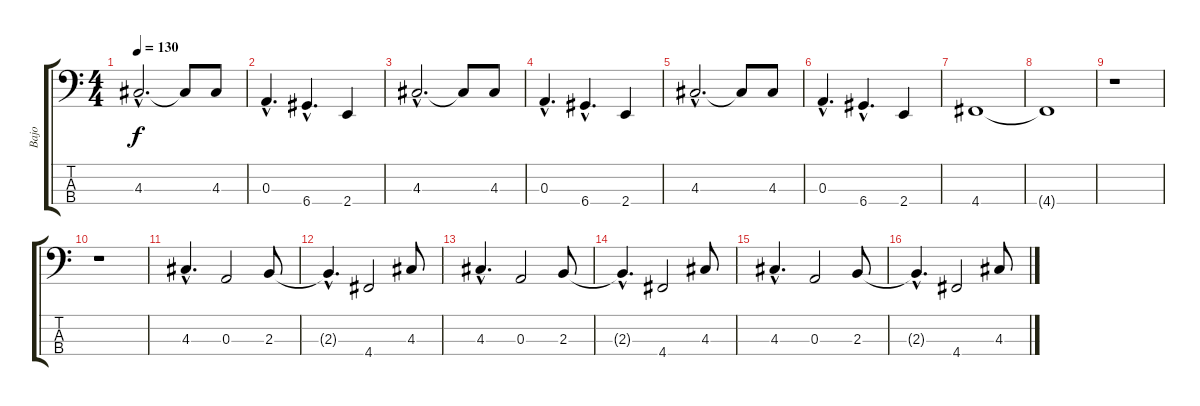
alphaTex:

\track ("Bajo" "Bajo") {instrument electricbassfinger}
\staff {score tabs}
\tuning (G2 D2 A1 D1) {hide}
\ts (4 4)
\tempo 130
\clef f4
\ks c
4.3{hac}.2{d dy f} 4.3{t}.8 4.3.8 |
0.3{hac}.4{d} 6.4{hac}.4{d} 2.4.4 |
4.3{hac}.2{d} 4.3{t}.8 4.3.8 |
0.3{hac}.4{d} 6.4{hac}.4{d} 2.4.4 |
4.3{hac}.2{d} 4.3{t}.8 4.3.8 |
0.3{hac}.4{d} 6.4{hac}.4{d} 2.4.4 |
4.4.1 |
4.4{t}.1 |
r.1 |
r.1 |
4.3{hac}.4{d} 0.3.2 2.3.8 |
2.3{hac t}.4{d} 4.4.2 4.3.8 |
4.3{hac}.4{d} 0.3.2 2.3.8 |
2.3{hac t}.4{d} 4.4.2 4.3.8 |
4.3{hac}.4{d} 0.3.2 2.3.8 |
2.3{hac t}.4{d} 4.4.2 4.3.8
